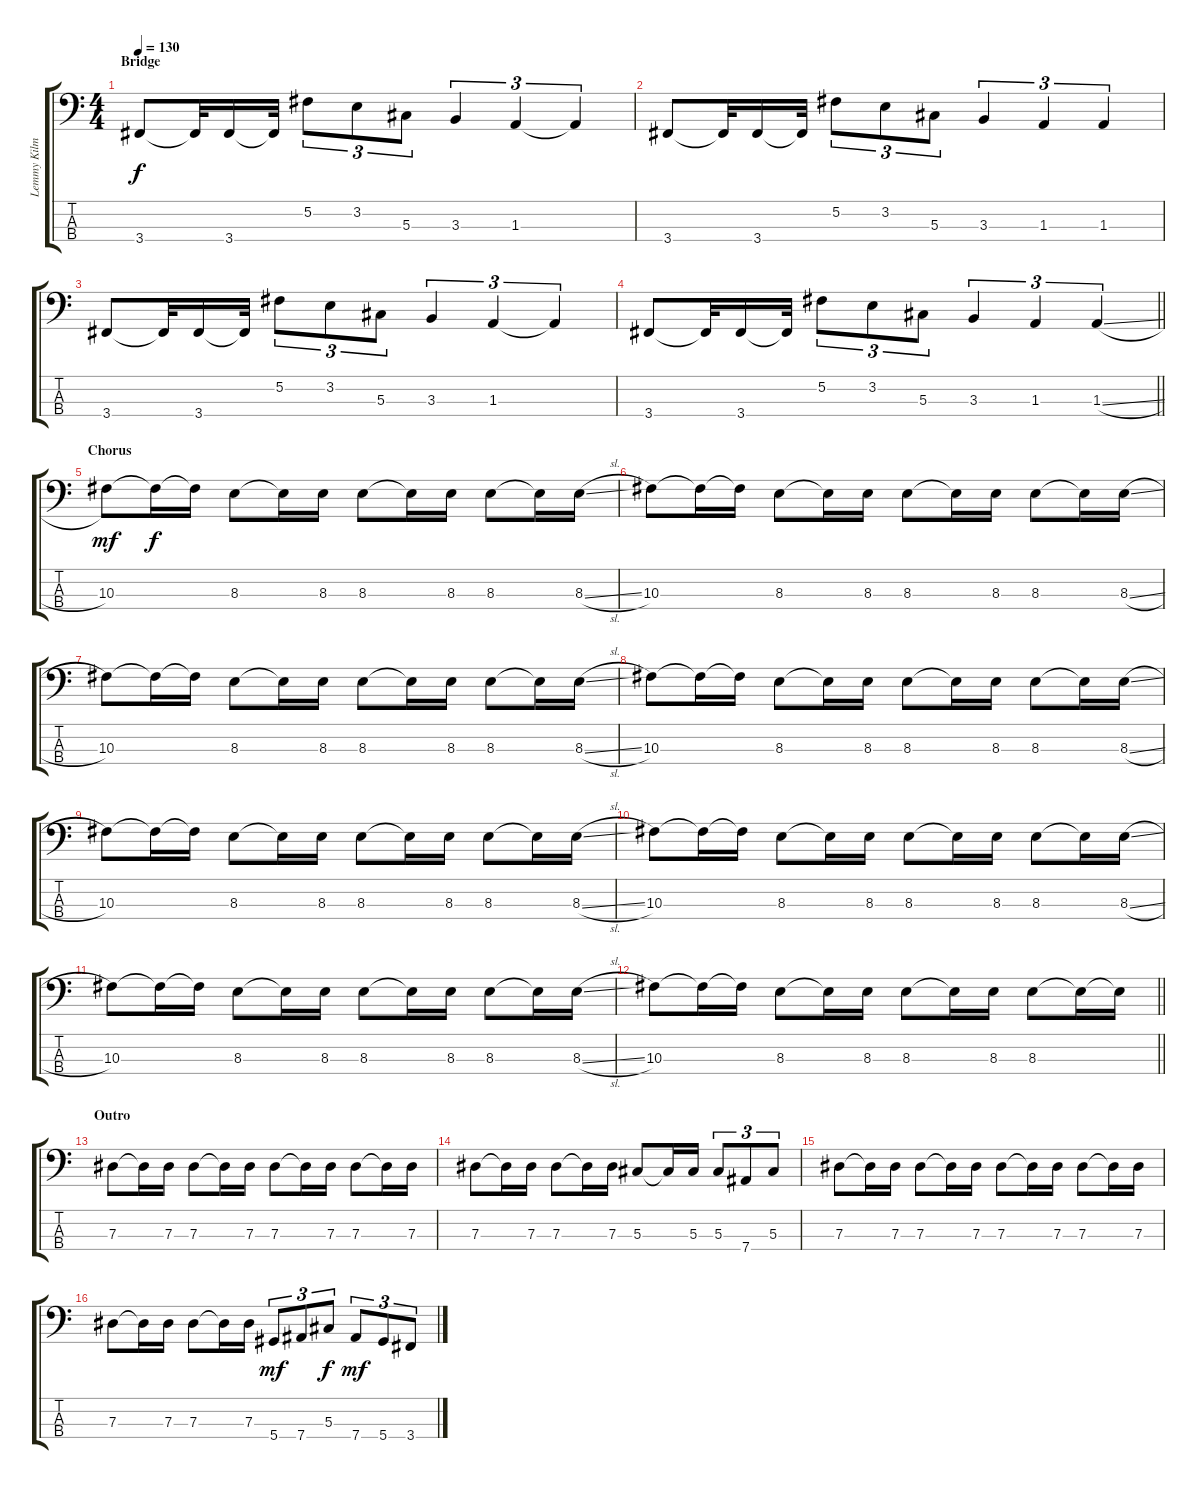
\track ("Lemmy Kilmister" "Lemmy Kilm") {instrument electricbasspick}
\staff {score tabs}
\tuning (Gb2 Db2 Ab1 Eb1) {hide}
\ts (4 4)
\section ("" "Bridge")
\tempo 130
\clef f4
\ks c
3.4.8{dy f} 3.4{t}.32 3.4.16 3.4{t}.32 5.2.8{tu (3 2)} 3.2.8{tu (3 2)} 5.3.8{tu (3 2)} 3.3.4{tu (3 2)} 1.3.4{tu (3 2)} 1.3{t}.4{tu (3 2)} |
3.4.8 3.4{t}.32 3.4.16 3.4{t}.32 5.2.8{tu (3 2)} 3.2.8{tu (3 2)} 5.3.8{tu (3 2)} 3.3.4{tu (3 2)} 1.3.4{tu (3 2)} 1.3.4{tu (3 2)} |
3.4.8 3.4{t}.32 3.4.16 3.4{t}.32 5.2.8{tu (3 2)} 3.2.8{tu (3 2)} 5.3.8{tu (3 2)} 3.3.4{tu (3 2)} 1.3.4{tu (3 2)} 1.3{t}.4{tu (3 2)} |
\barLineRight lightlight
3.4.8 3.4{t}.32 3.4.16 3.4{t}.32 5.2.8{tu (3 2)} 3.2.8{tu (3 2)} 5.3.8{tu (3 2)} 3.3.4{tu (3 2)} 1.3.4{tu (3 2)} 1.3{sl}.4{tu (3 2)} |
\section ("" "Chorus")
10.3.8{dy mf} 10.3{t}.16{dy f} 10.3{t}.16 8.3.8 8.3{t}.16 8.3.16 8.3.8 8.3{t}.16 8.3.16 8.3.8 8.3{t}.16 8.3{sl}.16 |
10.3.8 10.3{t}.16 10.3{t}.16 8.3.8 8.3{t}.16 8.3.16 8.3.8 8.3{t}.16 8.3.16 8.3.8 8.3{t}.16 8.3{sl}.16 |
10.3.8 10.3{t}.16 10.3{t}.16 8.3.8 8.3{t}.16 8.3.16 8.3.8 8.3{t}.16 8.3.16 8.3.8 8.3{t}.16 8.3{sl}.16 |
10.3.8 10.3{t}.16 10.3{t}.16 8.3.8 8.3{t}.16 8.3.16 8.3.8 8.3{t}.16 8.3.16 8.3.8 8.3{t}.16 8.3{sl}.16 |
10.3.8 10.3{t}.16 10.3{t}.16 8.3.8 8.3{t}.16 8.3.16 8.3.8 8.3{t}.16 8.3.16 8.3.8 8.3{t}.16 8.3{sl}.16 |
10.3.8 10.3{t}.16 10.3{t}.16 8.3.8 8.3{t}.16 8.3.16 8.3.8 8.3{t}.16 8.3.16 8.3.8 8.3{t}.16 8.3{sl}.16 |
10.3.8 10.3{t}.16 10.3{t}.16 8.3.8 8.3{t}.16 8.3.16 8.3.8 8.3{t}.16 8.3.16 8.3.8 8.3{t}.16 8.3{sl}.16 |
\barLineRight lightlight
10.3.8 10.3{t}.16 10.3{t}.16 8.3.8 8.3{t}.16 8.3.16 8.3.8 8.3{t}.16 8.3.16 8.3.8 8.3{t}.16 8.3{t}.16 |
\section ("" "Outro")
7.3.8 7.3{t}.16 7.3.16 7.3.8 7.3{t}.16 7.3.16 7.3.8 7.3{t}.16 7.3.16 7.3.8 7.3{t}.16 7.3.16 |
7.3.8 7.3{t}.16 7.3.16 7.3.8 7.3{t}.16 7.3.16 5.3.8 5.3{t}.16 5.3.16 5.3.8{tu (3 2)} 7.4.8{tu (3 2)} 5.3.8{tu (3 2)} |
7.3.8 7.3{t}.16 7.3.16 7.3.8 7.3{t}.16 7.3.16 7.3.8 7.3{t}.16 7.3.16 7.3.8 7.3{t}.16 7.3.16 |
7.3.8 7.3{t}.16 7.3.16 7.3.8 7.3{t}.16 7.3.16 5.4.8{tu (3 2) dy mf} 7.4.8{tu (3 2)} 5.3.8{tu (3 2) dy f} 7.4.8{tu (3 2) dy mf} 5.4.8{tu (3 2)} 3.4.8{tu (3 2)}
